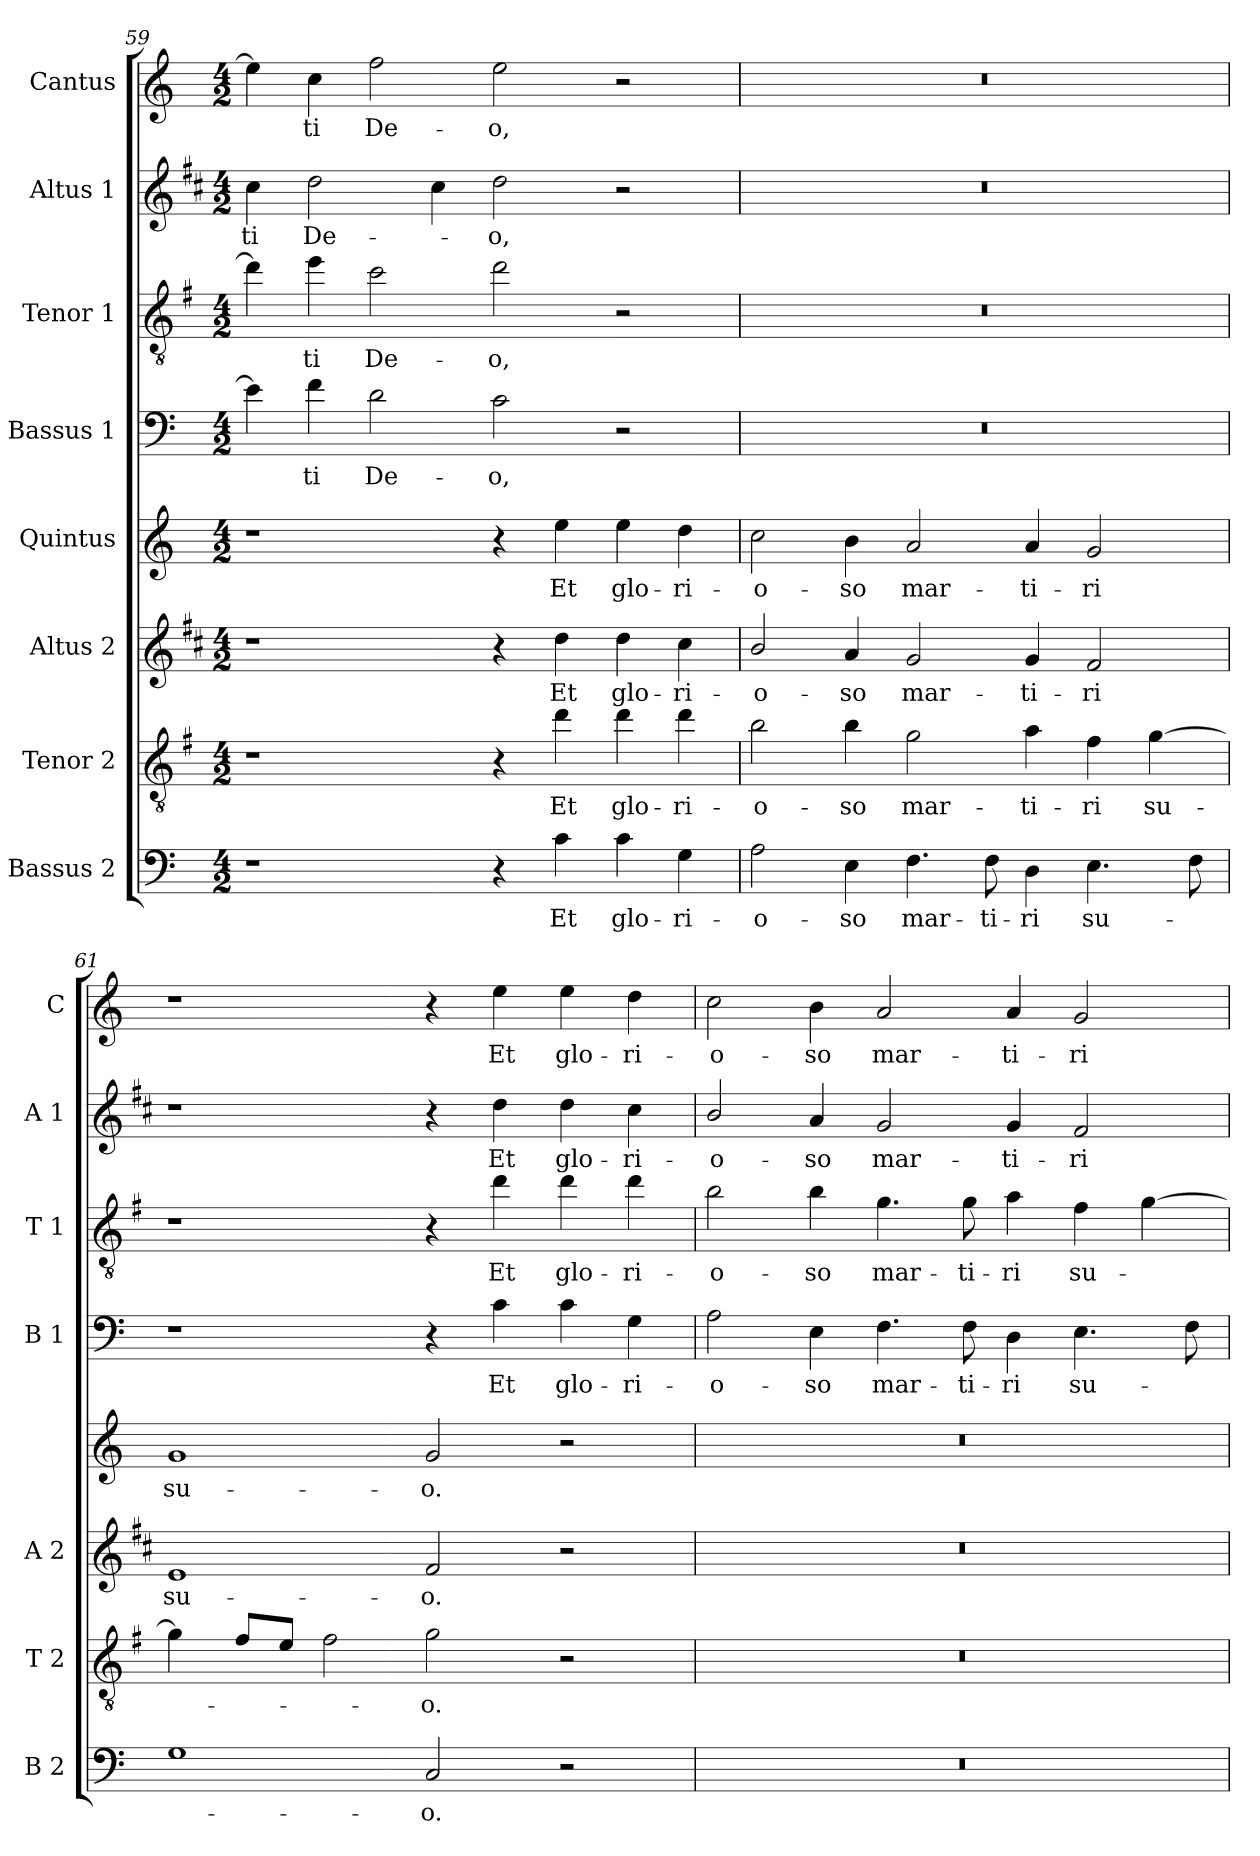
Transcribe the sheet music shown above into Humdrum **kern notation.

**kern	**text	**kern	**text	**kern	**text	**kern	**text	**kern	**text	**kern	**text	**kern	**text	**kern	**text
*part8	*part8	*part7	*part7	*part6	*part6	*part5	*part5	*part4	*part4	*part3	*part3	*part2	*part2	*part1	*part1
*staff8	*staff8	*staff7	*staff7	*staff6	*staff6	*staff5	*staff5	*staff4	*staff4	*staff3	*staff3	*staff2	*staff2	*staff1	*staff1
*I"Bassus 2	*	*I"Tenor 2	*	*I"Altus 2	*	*I"Quintus	*	*I"Bassus 1	*	*I"Tenor 1	*	*I"Altus 1	*	*I"Cantus	*
*I'B 2	*	*I'T 2	*	*I'A 2	*	*	*	*I'B 1	*	*I'T 1	*	*I'A 1	*	*I'C	*
*clefF4	*	*clefGv2	*	*clefG2	*	*clefG2	*	*clefF4	*	*clefGv2	*	*clefG2	*	*clefG2	*
*	*	*ITrd4c7	*	*ITrd1c2	*	*	*	*	*	*ITrd4c7	*	*ITrd1c2	*	*	*
*k[]	*	*k[]	*	*k[]	*	*k[]	*	*k[]	*	*k[]	*	*k[]	*	*k[]	*
*C:	*	*C:	*	*C:	*	*C:	*	*C:	*	*C:	*	*C:	*	*C:	*
*M4/2	*	*M4/2	*	*M4/2	*	*M4/2	*	*M4/2	*	*M4/2	*	*M4/2	*	*M4/2	*
=59	=59	=59	=59	=59	=59	=59	=59	=59	=59	=59	=59	=59	=59	=59	=59
!	!	!	!	!	!	!	!	!	!	!	!	!	!LO:LY:b	!	!
1r	.	1r	.	1r	.	1r	.	4e\]	.	4g\]	.	4b\	-ti	4ee\]	.
!	!	!	!	!	!	!	!	!	!LO:LY:b	!	!LO:LY:b	!	!LO:LY:b	!	!LO:LY:b
.	.	.	.	.	.	.	.	4f\	-ti	4a\	-ti	2cc\	De-	4cc\	-ti
!	!	!	!	!	!	!	!	!	!LO:LY:b	!	!LO:LY:b	!	!	!	!LO:LY:b
.	.	.	.	.	.	.	.	2d\	De-	2f\	De-	.	.	2ff\	De-
.	.	.	.	.	.	.	.	.	.	.	.	4b\	.	.	.
!	!	!	!	!	!	!	!	!	!LO:LY:b	!	!LO:LY:b	!	!LO:LY:b	!	!LO:LY:b
4r	.	4r	.	4r	.	4r	.	2c\	-o,	2g\	-o,	2cc\	-o,	2ee\	-o,
!	!LO:LY:b	!	!LO:LY:b	!	!LO:LY:b	!	!LO:LY:b	!	!	!	!	!	!	!	!
4c\	Et	4g\	Et	4cc\	Et	4ee\	Et	.	.	.	.	.	.	.	.
!	!LO:LY:b	!	!LO:LY:b	!	!LO:LY:b	!	!LO:LY:b	!	!	!	!	!	!	!	!
4c\	glo-	4g\	glo-	4cc\	glo-	4ee\	glo-	2r	.	2r	.	2r	.	2r	.
!	!LO:LY:b	!	!LO:LY:b	!	!LO:LY:b	!	!LO:LY:b	!	!	!	!	!	!	!	!
4G\	-ri-	4g\	-ri-	4b\	-ri-	4dd\	-ri-	.	.	.	.	.	.	.	.
=60	=60	=60	=60	=60	=60	=60	=60	=60	=60	=60	=60	=60	=60	=60	=60
!	!LO:LY:b	!	!LO:LY:b	!	!LO:LY:b	!	!LO:LY:b	!	!	!	!	!	!	!	!
2A\	-o-	2e\	-o-	2a/	-o-	2cc\	-o-	0r	.	0r	.	0r	.	0r	.
!	!LO:LY:b	!	!LO:LY:b	!	!LO:LY:b	!	!LO:LY:b	!	!	!	!	!	!	!	!
4E\	-so	4e\	-so	4g/	-so	4b\	-so	.	.	.	.	.	.	.	.
!	!LO:LY:b	!	!LO:LY:b	!	!LO:LY:b	!	!LO:LY:b	!	!	!	!	!	!	!	!
4.F\	mar-	2c\	mar-	2f/	mar-	2a/	mar-	.	.	.	.	.	.	.	.
!	!LO:LY:b	!	!	!	!	!	!	!	!	!	!	!	!	!	!
8F\	-ti-	.	.	.	.	.	.	.	.	.	.	.	.	.	.
!	!LO:LY:b	!	!LO:LY:b	!	!LO:LY:b	!	!LO:LY:b	!	!	!	!	!	!	!	!
4D\	-ri	4d\	-ti-	4f/	-ti-	4a/	-ti-	.	.	.	.	.	.	.	.
!	!LO:LY:b	!	!LO:LY:b	!	!LO:LY:b	!	!LO:LY:b	!	!	!	!	!	!	!	!
4.E\	su-	4B\	-ri	2e/	-ri	2g/	-ri	.	.	.	.	.	.	.	.
!	!	!	!LO:LY:b	!	!	!	!	!	!	!	!	!	!	!	!
.	.	[4c\	su-	.	.	.	.	.	.	.	.	.	.	.	.
8F\	.	.	.	.	.	.	.	.	.	.	.	.	.	.	.
=61	=61	=61	=61	=61	=61	=61	=61	=61	=61	=61	=61	=61	=61	=61	=61
!	!	!	!	!	!LO:LY:b	!	!LO:LY:b	!	!	!	!	!	!	!	!
1G	.	4c\]	.	1d	su-	1g	su-	1r	.	1r	.	1r	.	1r	.
.	.	8B/L	.	.	.	.	.	.	.	.	.	.	.	.	.
.	.	8A/J	.	.	.	.	.	.	.	.	.	.	.	.	.
.	.	2B\	.	.	.	.	.	.	.	.	.	.	.	.	.
!	!LO:LY:b	!	!LO:LY:b	!	!LO:LY:b	!	!LO:LY:b	!	!	!	!	!	!	!	!
2C/	-o.	2c\	-o.	2e/	-o.	2g/	-o.	4r	.	4r	.	4r	.	4r	.
!	!	!	!	!	!	!	!	!	!LO:LY:b	!	!LO:LY:b	!	!LO:LY:b	!	!LO:LY:b
.	.	.	.	.	.	.	.	4c\	Et	4g\	Et	4cc\	Et	4ee\	Et
!	!	!	!	!	!	!	!	!	!LO:LY:b	!	!LO:LY:b	!	!LO:LY:b	!	!LO:LY:b
2r	.	2r	.	2r	.	2r	.	4c\	glo-	4g\	glo-	4cc\	glo-	4ee\	glo-
!	!	!	!	!	!	!	!	!	!LO:LY:b	!	!LO:LY:b	!	!LO:LY:b	!	!LO:LY:b
.	.	.	.	.	.	.	.	4G\	-ri-	4g\	-ri-	4b\	-ri-	4dd\	-ri-
!!LO:LB:g=z
=62	=62	=62	=62	=62	=62	=62	=62	=62	=62	=62	=62	=62	=62	=62	=62
!	!	!	!	!	!	!	!	!	!LO:LY:b	!	!LO:LY:b	!	!LO:LY:b	!	!LO:LY:b
0r	.	0r	.	0r	.	0r	.	2A\	-o-	2e\	-o-	2a/	-o-	2cc\	-o-
!	!	!	!	!	!	!	!	!	!LO:LY:b	!	!LO:LY:b	!	!LO:LY:b	!	!LO:LY:b
.	.	.	.	.	.	.	.	4E\	-so	4e\	-so	4g/	-so	4b\	-so
!	!	!	!	!	!	!	!	!	!LO:LY:b	!	!LO:LY:b	!	!LO:LY:b	!	!LO:LY:b
.	.	.	.	.	.	.	.	4.F\	mar-	4.c\	mar-	2f/	mar-	2a/	mar-
!	!	!	!	!	!	!	!	!	!LO:LY:b	!	!LO:LY:b	!	!	!	!
.	.	.	.	.	.	.	.	8F\	-ti-	8c\	-ti-	.	.	.	.
!	!	!	!	!	!	!	!	!	!LO:LY:b	!	!LO:LY:b	!	!LO:LY:b	!	!LO:LY:b
.	.	.	.	.	.	.	.	4D\	-ri	4d\	-ri	4f/	-ti-	4a/	-ti-
!	!	!	!	!	!	!	!	!	!LO:LY:b	!	!LO:LY:b	!	!LO:LY:b	!	!LO:LY:b
.	.	.	.	.	.	.	.	4.E\	su-	4B\	su-	2e/	-ri	2g/	-ri
.	.	.	.	.	.	.	.	.	.	[4c\	.	.	.	.	.
.	.	.	.	.	.	.	.	8F\	.	.	.	.	.	.	.
=	=	=	=	=	=	=	=	=	=	=	=	=	=	=	=
*-	*-	*-	*-	*-	*-	*-	*-	*-	*-	*-	*-	*-	*-	*-	*-
